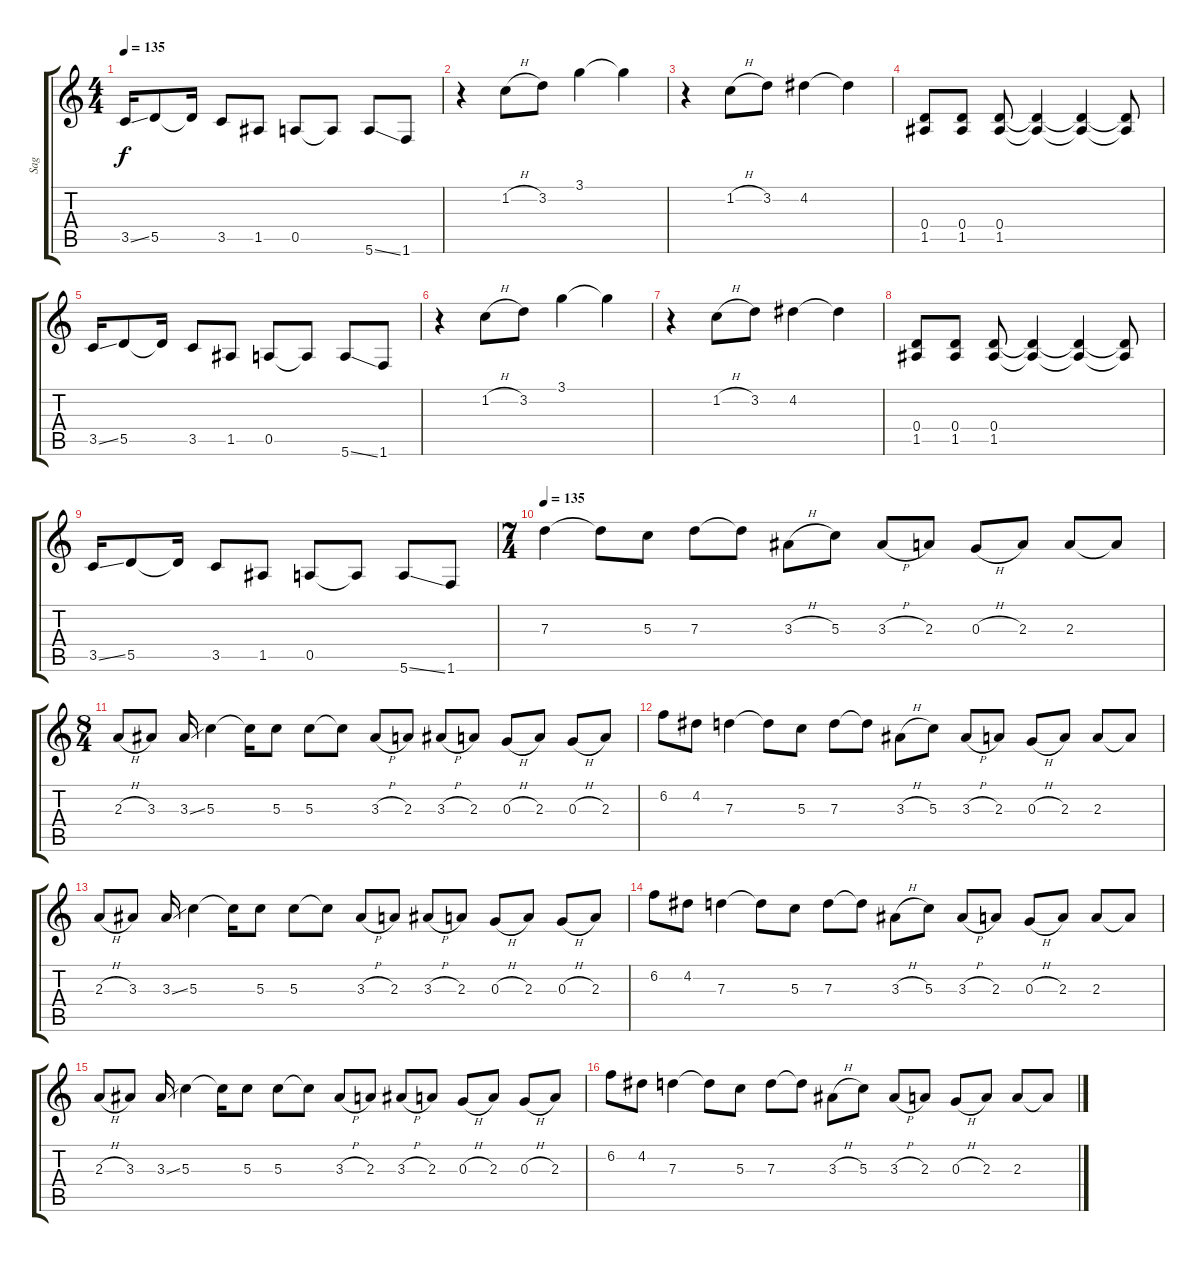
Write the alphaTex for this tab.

\track ("Sag" "Sag") {instrument acousticguitarsteel}
\staff {score tabs}
\tuning (E4 B3 G3 D3 A2 E2) {hide}
\ts (4 4)
\tempo 135
\clef g2
\ks c
3.5{ss}.16{dy f} 5.5.8 5.5{t}.16 3.5.8 1.5.8 0.5.8 0.5{t}.8 5.6{ss}.8 1.6.8 |
r.4 1.2{h}.8 3.2.8 3.1.4 3.1{t}.4 |
r.4 1.2{h}.8 3.2.8 4.2.4 4.2{t}.4 |
(0.4 1.5).8 (0.4 1.5).8 (0.4 1.5).8 (0.4{t} 1.5{t}).4 (0.4{t} 1.5{t}).4 (0.4{t} 1.5{t}).8 |
3.5{ss}.16 5.5.8 5.5{t}.16 3.5.8 1.5.8 0.5.8 0.5{t}.8 5.6{ss}.8 1.6.8 |
r.4 1.2{h}.8 3.2.8 3.1.4 3.1{t}.4 |
r.4 1.2{h}.8 3.2.8 4.2.4 4.2{t}.4 |
(0.4 1.5).8 (0.4 1.5).8 (0.4 1.5).8 (0.4{t} 1.5{t}).4 (0.4{t} 1.5{t}).4 (0.4{t} 1.5{t}).8 |
3.5{ss}.16 5.5.8 5.5{t}.16 3.5.8 1.5.8 0.5.8 0.5{t}.8 5.6{ss}.8 1.6.8 |
\ts (7 4)
\tempo 135
7.3.4 7.3{t}.8 5.3.8 7.3.8 7.3{t}.8 3.3{h}.8 5.3.8 3.3{h}.8 2.3.8 0.3{h}.8 2.3.8 2.3.8 2.3{t}.8 |
\ts (8 4)
2.3{h}.8 3.3.8 3.3{ss}.16 5.3.4 5.3{t}.16 5.3.8 5.3.8 5.3{t}.8 3.3{h}.8 2.3.8 3.3{h}.8 2.3.8 0.3{h}.8 2.3.8 0.3{h}.8 2.3.8 |
6.2.8 4.2.8 7.3.4 7.3{t}.8 5.3.8 7.3.8 7.3{t}.8 3.3{h}.8 5.3.8 3.3{h}.8 2.3.8 0.3{h}.8 2.3.8 2.3.8 2.3{t}.8 |
2.3{h}.8 3.3.8 3.3{ss}.16 5.3.4 5.3{t}.16 5.3.8 5.3.8 5.3{t}.8 3.3{h}.8 2.3.8 3.3{h}.8 2.3.8 0.3{h}.8 2.3.8 0.3{h}.8 2.3.8 |
6.2.8 4.2.8 7.3.4 7.3{t}.8 5.3.8 7.3.8 7.3{t}.8 3.3{h}.8 5.3.8 3.3{h}.8 2.3.8 0.3{h}.8 2.3.8 2.3.8 2.3{t}.8 |
2.3{h}.8 3.3.8 3.3{ss}.16 5.3.4 5.3{t}.16 5.3.8 5.3.8 5.3{t}.8 3.3{h}.8 2.3.8 3.3{h}.8 2.3.8 0.3{h}.8 2.3.8 0.3{h}.8 2.3.8 |
6.2.8 4.2.8 7.3.4 7.3{t}.8 5.3.8 7.3.8 7.3{t}.8 3.3{h}.8 5.3.8 3.3{h}.8 2.3.8 0.3{h}.8 2.3.8 2.3.8 2.3{t}.8
